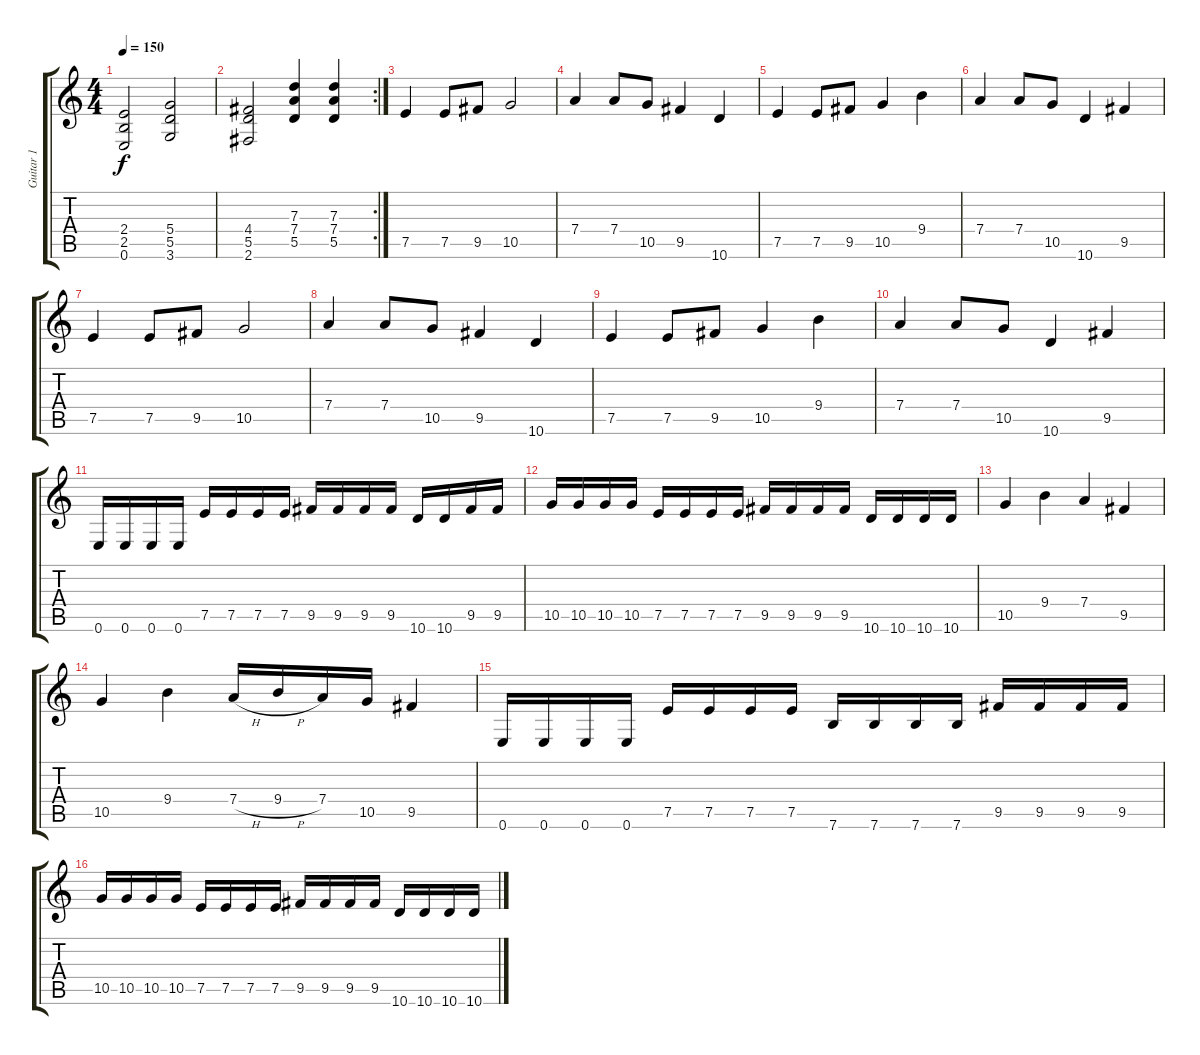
\track ("Guitar 1" "Guitar 1") {instrument distortionguitar}
\staff {score tabs}
\tuning (E4 B3 G3 D3 A2 E2) {hide}
\ts (4 4)
\tempo 150
\clef g2
\ks c
(2.4 2.5 0.6).2{dy f} (5.4 5.5 3.6).2 |
\rc 2
(4.4 5.5 2.6).2 (7.3 7.4 5.5).4 (7.3 7.4 5.5).4 |
7.5.4{volume 15} 7.5.8 9.5.8 10.5.2 |
7.4.4 7.4.8 10.5.8 9.5.4 10.6.4 |
7.5.4 7.5.8 9.5.8 10.5.4 9.4.4 |
7.4.4 7.4.8 10.5.8 10.6.4 9.5.4 |
7.5.4 7.5.8 9.5.8 10.5.2 |
7.4.4 7.4.8 10.5.8 9.5.4 10.6.4 |
7.5.4 7.5.8 9.5.8 10.5.4 9.4.4 |
7.4.4 7.4.8 10.5.8 10.6.4 9.5.4 |
0.6.16 0.6.16 0.6.16 0.6.16 7.5.16 7.5.16 7.5.16 7.5.16 9.5.16 9.5.16 9.5.16 9.5.16 10.6.16 10.6.16 9.5.16 9.5.16 |
10.5.16 10.5.16 10.5.16 10.5.16 7.5.16 7.5.16 7.5.16 7.5.16 9.5.16 9.5.16 9.5.16 9.5.16 10.6.16 10.6.16 10.6.16 10.6.16 |
10.5.4 9.4.4 7.4.4 9.5.4 |
10.5.4 9.4.4 7.4{h}.16 9.4{h}.16 7.4.16 10.5.16 9.5.4 |
0.6.16 0.6.16 0.6.16 0.6.16 7.5.16 7.5.16 7.5.16 7.5.16 7.6.16 7.6.16 7.6.16 7.6.16 9.5.16 9.5.16 9.5.16 9.5.16 |
10.5.16 10.5.16 10.5.16 10.5.16 7.5.16 7.5.16 7.5.16 7.5.16 9.5.16 9.5.16 9.5.16 9.5.16 10.6.16 10.6.16 10.6.16 10.6.16
